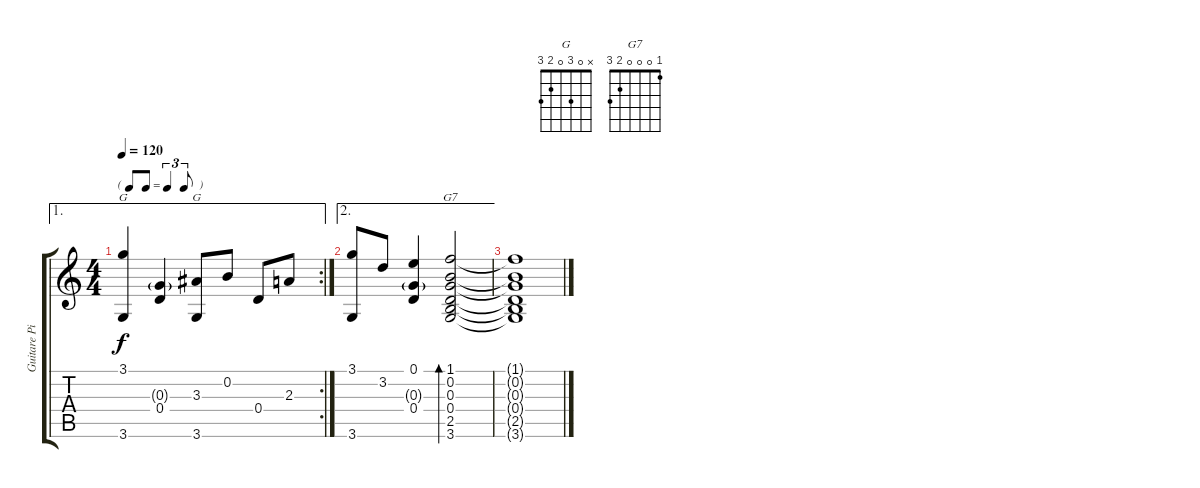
\track ("Guitare Picking" "Guitare Pi") {instrument acousticguitarsteel}
\staff {score tabs}
\tuning (E4 B3 G3 D3 A2 E2) {hide}
\chord ("G" 3 0 0 0 2 3)
\chord ("G" x 0 3 0 2 3)
\chord ("G7" 1 0 0 0 2 3)
\ae 1
\rc 2
\ts (4 4)
\tf triplet8th
\tempo 120
\clef g2
\ks c
(3.1 3.6).4{ch "G" dy f} (0.3{g} 0.4).4 (3.3 3.6).8{ch "G"} 0.2.8 0.4.8 2.3.8 |
\ae 2
(3.1 3.6).8 3.2.8 (0.1 0.3{g} 0.4).4 (1.1 0.2 0.3 0.4 2.5 3.6).2{bd 480 ch "G7"} |
(1.1{t} 0.2{t} 0.3{t} 0.4{t} 2.5{t} 3.6{t}).1
